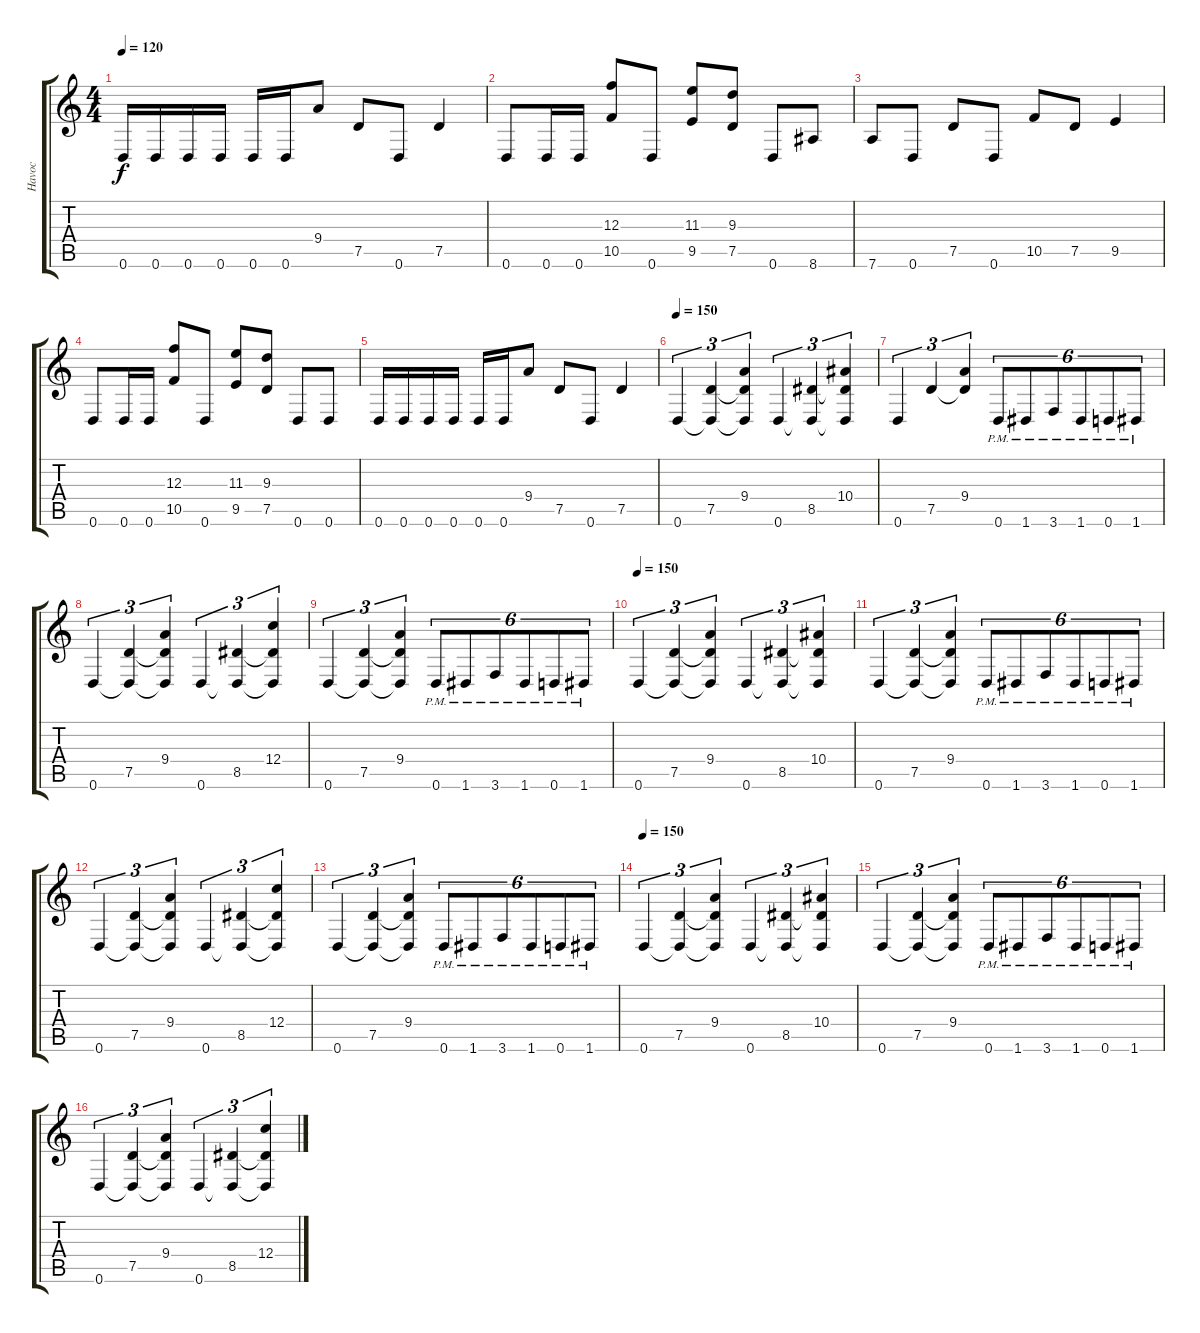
\track ("Havoc" "Havoc") {instrument distortionguitar}
\staff {score tabs}
\tuning (D4 A3 F3 C3 G2 D2) {hide}
\ts (4 4)
\tempo 120
\clef g2
\ks c
0.6.16{dy f} 0.6.16 0.6.16 0.6.16 0.6.16 0.6.16 9.4.8 7.5.8 0.6.8 7.5.4 |
0.6.8 0.6.16 0.6.16 (12.3 10.5).8 0.6.8 (11.3 9.5).8 (9.3 7.5).8 0.6.8 8.6.8 |
7.6.8 0.6.8 7.5.8 0.6.8 10.5.8 7.5.8 9.5.4 |
0.6.8 0.6.16 0.6.16 (12.3 10.5).8 0.6.8 (11.3 9.5).8 (9.3 7.5).8 0.6.8 0.6.8 |
0.6.16 0.6.16 0.6.16 0.6.16 0.6.16 0.6.16 9.4.8 7.5.8 0.6.8 7.5.4 |
\tempo 150
0.6.4{tu (3 2)} (7.5 0.6{t}).4{tu (3 2)} (9.4 7.5{t} 0.6{t}).4{tu (3 2)} 0.6.4{tu (3 2)} (8.5 0.6{t}).4{tu (3 2)} (10.4 8.5{t} 0.6{t}).4{tu (3 2)} |
0.6.4{tu (3 2)} 7.5.4{tu (3 2)} (9.4 7.5{t}).4{tu (3 2)} 0.6{pm}.8{tu (6 4)} 1.6{pm}.8{tu (6 4)} 3.6{pm}.8{tu (6 4)} 1.6{pm}.8{tu (6 4)} 0.6{pm}.8{tu (6 4)} 1.6{pm}.8{tu (6 4)} |
0.6.4{tu (3 2)} (7.5 0.6{t}).4{tu (3 2)} (9.4 7.5{t} 0.6{t}).4{tu (3 2)} 0.6.4{tu (3 2)} (8.5 0.6{t}).4{tu (3 2)} (12.4 8.5{t} 0.6{t}).4{tu (3 2)} |
0.6.4{tu (3 2)} (7.5 0.6{t}).4{tu (3 2)} (9.4 7.5{t} 0.6{t}).4{tu (3 2)} 0.6{pm}.8{tu (6 4)} 1.6{pm}.8{tu (6 4)} 3.6{pm}.8{tu (6 4)} 1.6{pm}.8{tu (6 4)} 0.6{pm}.8{tu (6 4)} 1.6{pm}.8{tu (6 4)} |
\tempo 150
0.6.4{tu (3 2)} (7.5 0.6{t}).4{tu (3 2)} (9.4 7.5{t} 0.6{t}).4{tu (3 2)} 0.6.4{tu (3 2)} (8.5 0.6{t}).4{tu (3 2)} (10.4 8.5{t} 0.6{t}).4{tu (3 2)} |
0.6.4{tu (3 2)} (7.5 0.6{t}).4{tu (3 2)} (9.4 7.5{t} 0.6{t}).4{tu (3 2)} 0.6{pm}.8{tu (6 4)} 1.6{pm}.8{tu (6 4)} 3.6{pm}.8{tu (6 4)} 1.6{pm}.8{tu (6 4)} 0.6{pm}.8{tu (6 4)} 1.6{pm}.8{tu (6 4)} |
0.6.4{tu (3 2)} (7.5 0.6{t}).4{tu (3 2)} (9.4 7.5{t} 0.6{t}).4{tu (3 2)} 0.6.4{tu (3 2)} (8.5 0.6{t}).4{tu (3 2)} (12.4 8.5{t} 0.6{t}).4{tu (3 2)} |
0.6.4{tu (3 2)} (7.5 0.6{t}).4{tu (3 2)} (9.4 7.5{t} 0.6{t}).4{tu (3 2)} 0.6{pm}.8{tu (6 4)} 1.6{pm}.8{tu (6 4)} 3.6{pm}.8{tu (6 4)} 1.6{pm}.8{tu (6 4)} 0.6{pm}.8{tu (6 4)} 1.6{pm}.8{tu (6 4)} |
\tempo 150
0.6.4{tu (3 2)} (7.5 0.6{t}).4{tu (3 2)} (9.4 7.5{t} 0.6{t}).4{tu (3 2)} 0.6.4{tu (3 2)} (8.5 0.6{t}).4{tu (3 2)} (10.4 8.5{t} 0.6{t}).4{tu (3 2)} |
0.6.4{tu (3 2)} (7.5 0.6{t}).4{tu (3 2)} (9.4 7.5{t} 0.6{t}).4{tu (3 2)} 0.6{pm}.8{tu (6 4)} 1.6{pm}.8{tu (6 4)} 3.6{pm}.8{tu (6 4)} 1.6{pm}.8{tu (6 4)} 0.6{pm}.8{tu (6 4)} 1.6{pm}.8{tu (6 4)} |
0.6.4{tu (3 2)} (7.5 0.6{t}).4{tu (3 2)} (9.4 7.5{t} 0.6{t}).4{tu (3 2)} 0.6.4{tu (3 2)} (8.5 0.6{t}).4{tu (3 2)} (12.4 8.5{t} 0.6{t}).4{tu (3 2)}
